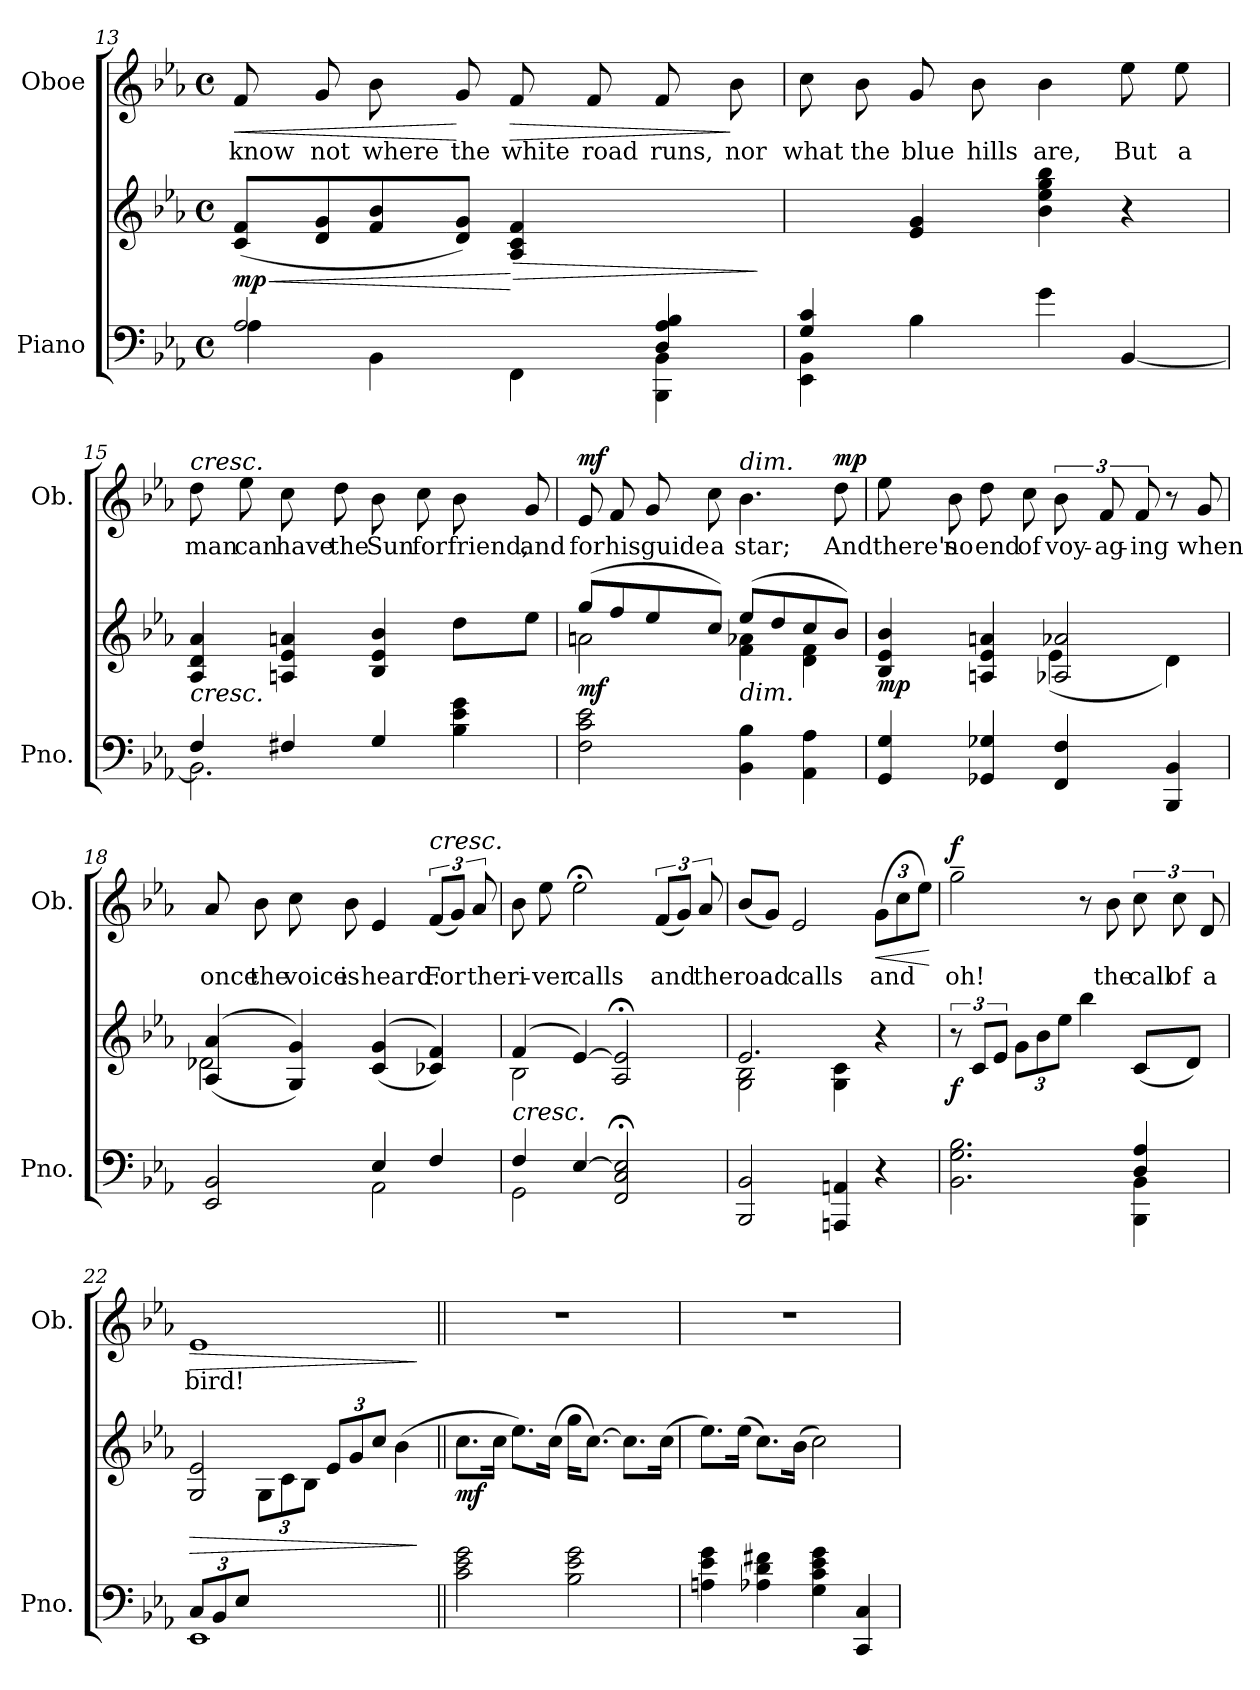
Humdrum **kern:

**kern	**kern	**dynam	**kern	**text	**dynam
*part2	*part2	*part2	*part1	*part1	*part1
*staff3	*staff2	*staff2/3	*staff1	*staff1	*staff1
*I"Piano	*	*	*I"Oboe	*	*
*I'Pno.	*	*	*I'Ob.	*	*
!!LO:LB:g=z
*clefF4	*clefG2	*	*clefG2	*	*
*k[b-e-a-]	*k[b-e-a-]	*	*k[b-e-a-]	*	*
*M4/4	*M4/4	*	*M4/4	*	*
*met(c)	*met(c)	*	*met(c)	*	*
=13	=13	=13	=13	=13	=13
*^	*	*	*	*	*
!	!	!	!LO:HP:b	!	!LO:LY:b	!LO:HP:b
!	!	!	!LO:DY:n=1:b	!	!	!
2A-/	4A-\	(8c/ 8f/L	< mp	8f/	know	<
!	!	!	!	!	!LO:LY:b	!
.	.	8d/ 8g/	.	8g/	not	.
!	!	!	!	!	!LO:LY:b	!
.	4BB-\	8f/ 8b-/	.	8b-\	where	.
!	!	!	!	!	!LO:LY:b	!
.	.	8d/ 8g/J)	.	8g/	the	[
!	!	!	!LO:HP:n=1:b	!	!LO:LY:b	!LO:HP:b
4ryy	4FF\	4A-/ 4c/ 4f/	[ >	8f/	white	>
!	!	!	!	!	!LO:LY:b	!
.	.	.	.	8f/	road	.
!	!	!	!	!	!LO:LY:b	!
4D/ 4A-/ 4B-/	4BBB-\ 4BB-\	4ryy	.	8f/	runs,	.
!	!	!	!	!	!LO:LY:b	!
.	.	.	.	8b-\	nor	]
*v	*v	*	*	*	*	*
.	.	]	.	.	.
=14	=14	=14	=14	=14	=14
*^	*	*	*	*	*
!	!	!	!	!	!LO:LY:b	!
4G/ 4c/	4EE-\ 4BB-\	4ryy	.	8cc\	what	.
!	!	!	!	!	!LO:LY:b	!
.	.	.	.	8b-\	the	.
!	!	!	!	!	!LO:LY:b	!
4B-\	2.ryy	4e-/ 4g/	.	8g/	blue	.
!	!	!	!	!	!LO:LY:b	!
.	.	.	.	8b-\	hills	.
!	!	!	!	!	!LO:LY:b	!
4g\	.	4b-\ 4ee-\ 4gg\ 4bb-\	.	4b-\	are,	.
!	!	!	!	!	!LO:LY:b	!
[4BB-/	.	4r	.	8ee-\	But	.
!	!	!	!	!	!LO:LY:b	!
.	.	.	.	8ee-\	a	.
!!LO:LB:g=z
=15	=15	=15	=15	=15	=15	=15
!	!	!	!	!LO:TX:a:i:t=cresc.	!	!
!	!	!LO:TX:b:i:t=cresc.	!	!	!	!
!	!	!	!	!	!LO:LY:b	!
4F/	2.BB-\]	4A-/ 4d/ 4a-/	.	8dd\	man	.
!	!	!	!	!	!LO:LY:b	!
.	.	.	.	8ee-\	can	.
!	!	!	!	!	!LO:LY:b	!
4F#X/	.	4An/ 4e-/ 4an/	.	8cc\	have	.
!	!	!	!	!	!LO:LY:b	!
.	.	.	.	8dd\	the	.
!	!	!	!	!	!LO:LY:b	!
4G/	.	4B-/ 4e-/ 4b-/	.	8b-\	Sun	.
!	!	!	!	!	!LO:LY:b	!
.	.	.	.	8cc\	for	.
!	!	!	!	!	!LO:LY:b	!
4B-\ 4e-\ 4g\	4ryy	8dd\L	.	8b-\	friend,	.
!	!	!	!	!	!LO:LY:b	!
.	.	8ee-\J	.	8g/	and	.
*v	*v	*	*	*	*	*
=16	=16	=16	=16	=16	=16
*	*^	*	*	*	*
!	!	!	!LO:DY:b	!	!LO:LY:b	!LO:DY:a
2F\ 2c\ 2e-\	(8gg/L	2an\	mf	8e-/	for	mf
!	!	!	!	!	!LO:LY:b	!
.	8ff/	.	.	8f/	his	.
!	!	!	!	!	!LO:LY:b	!
.	8ee-/	.	.	8g/	guide	.
!	!	!	!	!	!LO:LY:b	!
.	8cc/J)	.	.	8cc\	a	.
!	!	!	!	!LO:TX:a:i:t=dim.	!	!
!	!LO:TX:b:i:t=dim.	!	!	!	!	!
!	!	!	!	!	!LO:LY:b	!
4BB-\ 4B-\	(8ee-/L	4f\ 4a-X\	.	4.b-\	star;	.
.	8dd/	.	.	.	.	.
4AA-\ 4A-\	8cc/	4d\ 4f\	.	.	.	.
!	!	!	!	!	!LO:LY:b	!LO:DY:a
.	8b-/J)	.	.	8dd\	And	mp
=17	=17	=17	=17	=17	=17	=17
!	!	!	!LO:DY:b	!	!LO:LY:b	!
4GG/ 4G/	4B-/ 4e-/ 4b-/	2ryy	mp	8ee-\	there's	.
!	!	!	!	!	!LO:LY:b	!
.	.	.	.	8b-\	no	.
!	!	!	!	!	!LO:LY:b	!
4GG-X/ 4G-X/	4An/ 4e-/ 4an/	.	.	8dd\	end	.
!	!	!	!	!	!LO:LY:b	!
.	.	.	.	8cc\	of	.
!	!	!	!	!	!LO:LY:b	!
4FF/ 4F/	2A-X/ 2a-X/	(4e-\	.	12b-\	voy-	.
!	!	!	!	!	!LO:LY:b	!
.	.	.	.	12f/	-ag-	.
!	!	!	!	!	!LO:LY:b	!
.	.	.	.	12f/	-ing	.
4BBB-/ 4BB-/	.	4d\)	.	8r	.	.
!	!	!	!	!	!LO:LY:b	!
.	.	.	.	8g/	when	.
!!LO:PB:g=z
=18	=18	=18	=18	=18	=18	=18
*^	*	*	*	*	*	*
!	!	!	!	!	!	!LO:LY:b	!
2EE-/ 2BB-/	2ryy	(<(4A-/ 4a-/	2d-X\	.	8a-/	once	.
!	!	!	!	!	!	!LO:LY:b	!
.	.	.	.	.	8b-\	the	.
!	!	!	!	!	!	!LO:LY:b	!
.	.	4G/ 4g/))	.	.	8cc\	voice	.
!	!	!	!	!	!	!LO:LY:b	!
.	.	.	.	.	8b-\	is	.
!	!	!	!	!	!	!LO:LY:b	!
4E-/	2AA-\	(>(4c/ 4g/	2ryy	.	4e-/	heard.	.
!	!	!	!	!	!LO:TX:a:i:t=cresc.	!	!
!	!	!	!	!	!	!LO:LY:b	!
4F/	.	4c-X/ 4f/))	.	.	(12f/L	For	.
.	.	.	.	.	12g/J)	.	.
!	!	!	!	!	!	!LO:LY:b	!
.	.	.	.	.	12a-/	the	.
=19	=19	=19	=19	=19	=19	=19	=19
!	!	!LO:TX:b:i:t=cresc.	!	!	!	!	!
!	!	!	!	!	!	!LO:LY:b	!
4F/	2GG\	(4f/	2B-\	.	8b-\	ri-	.
!	!	!	!	!	!	!LO:LY:b	!
.	.	.	.	.	8ee-\	-ver	.
!	!	!	!	!	!	!LO:LY:b	!
[4E-/	.	[4e-/)	.	.	2ee-;<\	calls	.
2FF/;< 2C/;< 2E-/];<	2ryy	2A-/;< 2e-/];<	2ryy	.	.	.	.
!	!	!	!	!	!	!LO:LY:b	!
.	.	.	.	.	(12f/L	and	.
.	.	.	.	.	12g/J)	.	.
!	!	!	!	!	!	!LO:LY:b	!
.	.	.	.	.	12a-/	the	.
*v	*v	*	*	*	*	*	*
=20	=20	=20	=20	=20	=20	=20
!	!	!	!	!	!LO:LY:b	!
2BBB-/ 2BB-/	2.e-/	2G\ 2B-\	.	(8b-/L	road	.
.	.	.	.	8g/J)	.	.
!	!	!	!	!	!LO:LY:b	!
.	.	.	.	2e-/	calls	.
4AAAn/ 4AAn/	.	4G\ 4c\	.	.	.	.
*	*	*	*	*Xbrackettup	*	*
!	!	!	!	!	!LO:LY:b	!LO:HP:b
4r	4r	4ryy	.	(12g\L	and	<
.	.	.	.	12cc\	.	.
.	.	.	.	12ee-\J)	.	.
*	*v	*v	*	*	*	*
.	.	.	.	.	[
!!LO:LB:g=z
=21	=21	=21	=21	=21	=21
*^	*	*	*	*	*
!	!	!	!LO:DY:b	!	!LO:LY:b	!LO:DY:a
2.BB-\ 2.G\ 2.B-\	2.ryy	12r	f	2gg~\	oh!	f
.	.	12c/L	.	.	.	.
.	.	12e-/J	.	.	.	.
*	*	*Xbrackettup	*	*	*	*
.	.	12g\L	.	.	.	.
.	.	12b-\	.	.	.	.
.	.	12ee-\J	.	.	.	.
.	.	4bb-\	.	8r	.	.
!	!	!	!	!	!LO:LY:b	!
.	.	.	.	8b-\	the	.
*	*	*	*	*brackettup	*	*
!	!	!	!	!	!LO:LY:b	!
4D/ 4A-/	4BBB-\ 4BB-\	(8c/L	.	12cc\	call	.
!	!	!	!	!	!LO:LY:b	!
.	.	.	.	12cc\	of	.
.	.	8d/J)	.	.	.	.
!	!	!	!	!	!LO:LY:b	!
.	.	.	.	12d/	a	.
=22	=22	=22	=22	=22	=22	=22
*Xbrackettup	*	*	*	*	*	*
!	!	!	!LO:HP:b	!	!LO:LY:b	!LO:HP:b
*	*	*^	*	*	*	*
(12C/L	1EE-	2G/ 2e-/	4ryy	>	1e-	bird!	>
12BB-/	.	.	.	.	.	.	.
12E-/J	.	.	.	.	.	.	.
4ryy	.	.	12G\L	.	.	.	.
.	.	.	12c\	.	.	.	.
.	.	.	12B-\J	.	.	.	.
2ryy	.	12e-/L	2ryy	.	.	.	.
.	.	12g/	.	.	.	.	.
.	.	12cc/J	.	.	.	.	.
.	.	(4b-\	.	.	.	.	.
*v	*v	*	*	*	*	*	*
*	*v	*v	*	*	*	*
.	.	]	.	.	]
=23||	=23||	=23||	=23||	=23||	=23||
!	!	!LO:DY:b	!	!	!
2c\ 2e-\ 2g\	8.cc\L	mf	1r	.	.
.	16cc\Jk	.	.	.	.
.	8.ee-\L)	.	.	.	.
.	(16cc\Jk	.	.	.	.
2B-\ 2e-\ 2g\	16gg\KL	.	.	.	.
.	[8.cc\J)	.	.	.	.
.	8.cc\L]	.	.	.	.
.	(16cc\Jk	.	.	.	.
!!LO:LB:g=z
=24	=24	=24	=24	=24	=24
4An\ 4e-\ 4g\	8.ee-\L)	.	1r	.	.
.	(16ee-\Jk	.	.	.	.
4A-X\ 4d\ 4f#X\	8.cc\L)	.	.	.	.
.	(16b-\Jk	.	.	.	.
4G\ 4c\ 4e-\ 4g\	2cc\)	.	.	.	.
4CC/ 4C/	.	.	.	.	.
=	=	=	=	=	=
*-	*-	*-	*-	*-	*-
